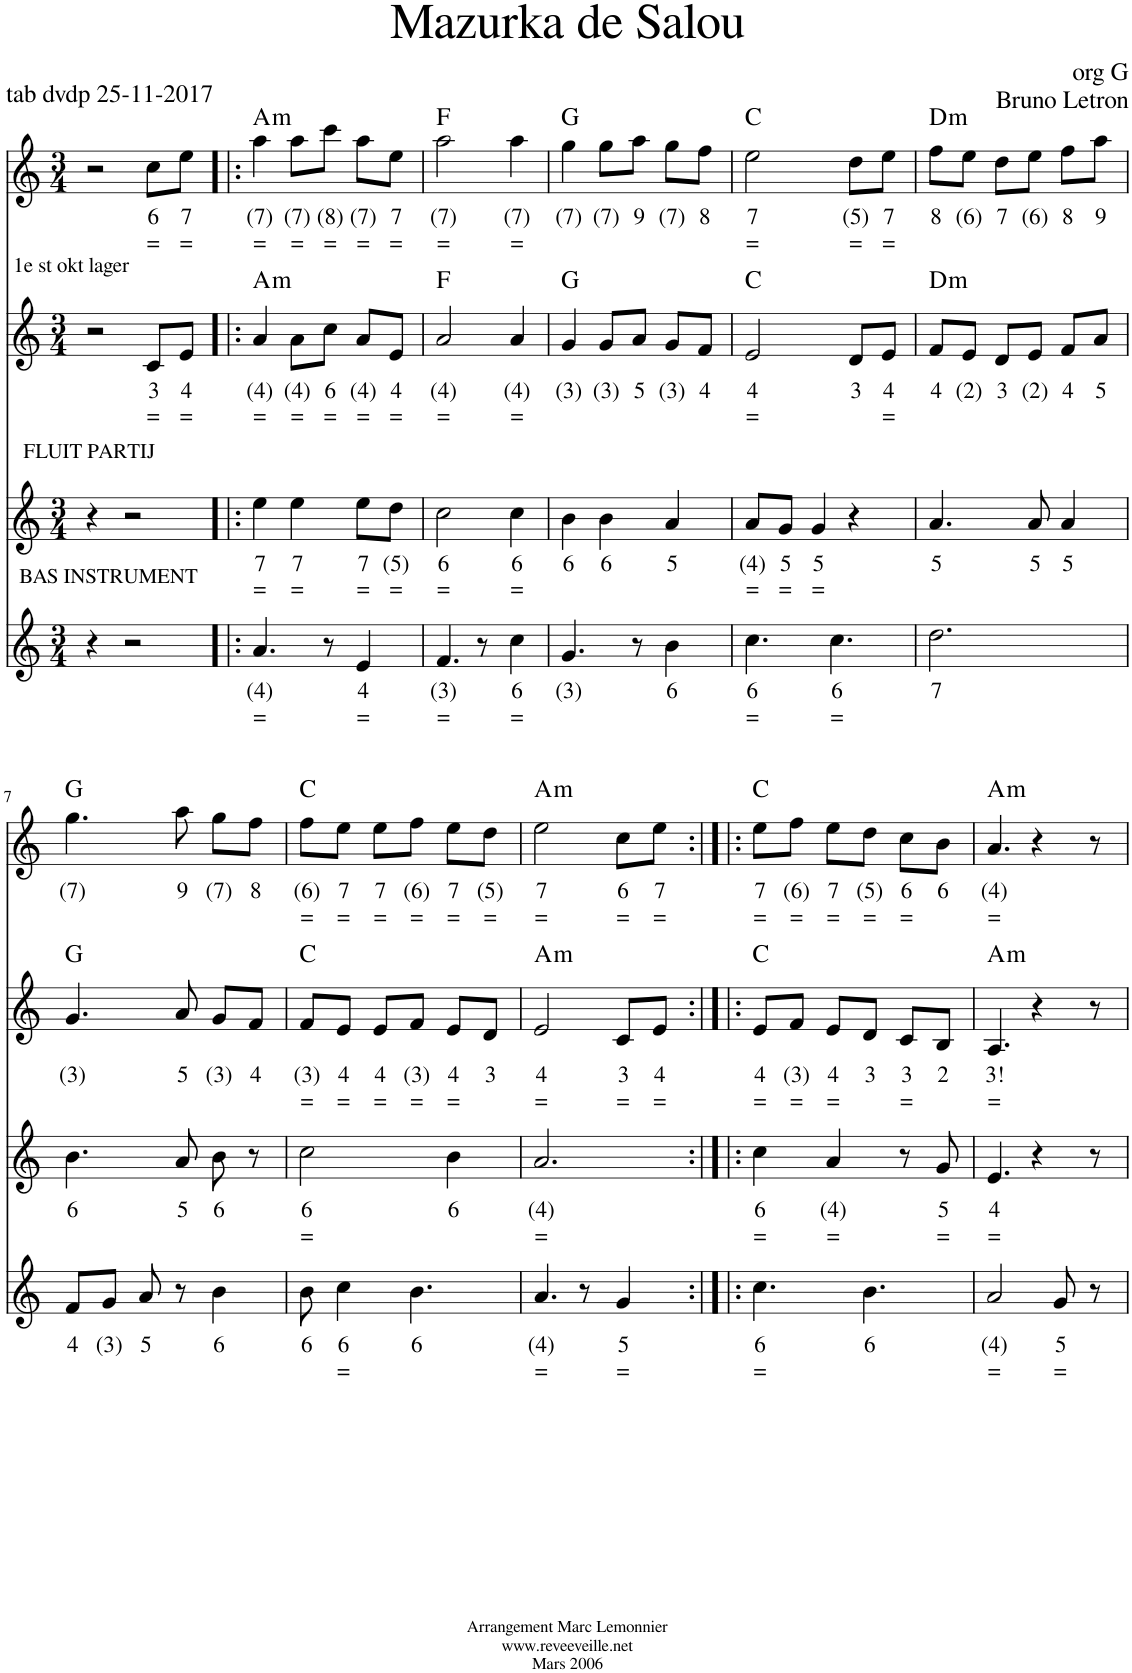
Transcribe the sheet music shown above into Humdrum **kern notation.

**kern	**text	**text	**kern	**text	**text	**kern	**text	**text	**harte	**kern	**text	**text	**harte
*part4	*part4	*part4	*part3	*part3	*part3	*part2	*part2	*part2	*part2	*part1	*part1	*part1	*part1
*staff4	*staff4	*staff4	*staff3	*staff3	*staff3	*staff2	*staff2	*staff2	*	*staff1	*staff1	*staff1	*
*I"Accordion	*	*	*I"Flute	*	*	*I"Stem	*	*	*	*I"Mazurka de Salou Mazurka	*	*	*
*I'Acc	*	*	*I'Fl	*	*	*	*	*	*	*	*	*	*
*clefG2	*	*	*clefG2	*	*	*clefG2	*	*	*	*clefG2	*	*	*
*k[]	*	*	*k[]	*	*	*k[]	*	*	*	*k[]	*	*	*
*M3/4	*	*	*M3/4	*	*	*M3/4	*	*	*	*M3/4	*	*	*
=1	=1	=1	=1	=1	=1	=1	=1	=1	=1	=1	=1	=1	=1
!	!	!	!	!	!	!LO:TX:a:t=1e st okt lager	!	!	!	!	!	!	!
!	!	!	!LO:TX:a:t=FLUIT PARTIJ	!	!	!	!	!	!	!	!	!	!
!LO:TX:a:t=BAS INSTRUMENT	!	!	!	!	!	!	!	!	!	!	!	!	!
4r	.	.	4r	.	.	2r	.	.	.	2r	.	.	.
2r	.	.	2r	.	.	.	.	.	.	.	.	.	.
!	!	!	!	!	!	!	!LO:LY:b	!LO:LY:b	!	!	!LO:LY:b	!LO:LY:b	!
.	.	.	.	.	.	8c/L	3	=	.	8cc\L	6	=	.
!	!	!	!	!	!	!	!LO:LY:b	!LO:LY:b	!	!	!LO:LY:b	!LO:LY:b	!
.	.	.	.	.	.	8e/J	4	=	.	8ee\J	7	=	.
=2!|:	=2!|:	=2!|:	=2!|:	=2!|:	=2!|:	=2!|:	=2!|:	=2!|:	=2!|:	=2!|:	=2!|:	=2!|:	=2!|:
!	!LO:LY:b	!LO:LY:b	!	!LO:LY:b	!LO:LY:b	!	!LO:LY:b	!LO:LY:b	!LO:H:kt=m	!	!LO:LY:b	!LO:LY:b	!LO:H:kt=m
4.a/	(4)	=	4ee\	7	=	4a/	(4)	=	A:min	4aa\	(7)	=	A:min
!	!	!	!	!LO:LY:b	!LO:LY:b	!	!LO:LY:b	!LO:LY:b	!	!	!LO:LY:b	!LO:LY:b	!
.	.	.	4ee\	7	=	8a\L	(4)	=	.	8aa\L	(7)	=	.
!	!	!	!	!	!	!	!LO:LY:b	!LO:LY:b	!	!	!LO:LY:b	!LO:LY:b	!
8r	.	.	.	.	.	8cc\J	6	=	.	8ccc\J	(8)	=	.
!	!LO:LY:b	!LO:LY:b	!	!LO:LY:b	!LO:LY:b	!	!LO:LY:b	!LO:LY:b	!	!	!LO:LY:b	!LO:LY:b	!
4e/	4	=	8ee\L	7	=	8a/L	(4)	=	.	8aa\L	(7)	=	.
!	!	!	!	!LO:LY:b	!LO:LY:b	!	!LO:LY:b	!LO:LY:b	!	!	!LO:LY:b	!LO:LY:b	!
.	.	.	8dd\J	(5)	=	8e/J	4	=	.	8ee\J	7	=	.
=3	=3	=3	=3	=3	=3	=3	=3	=3	=3	=3	=3	=3	=3
!	!LO:LY:b	!LO:LY:b	!	!LO:LY:b	!LO:LY:b	!	!LO:LY:b	!LO:LY:b	!	!	!LO:LY:b	!LO:LY:b	!
4.f/	(3)	=	2cc\	6	=	2a/	(4)	=	F:maj	2aa\	(7)	=	F:maj
8r	.	.	.	.	.	.	.	.	.	.	.	.	.
!	!LO:LY:b	!LO:LY:b	!	!LO:LY:b	!LO:LY:b	!	!LO:LY:b	!LO:LY:b	!	!	!LO:LY:b	!LO:LY:b	!
4cc\	6	=	4cc\	6	=	4a/	(4)	=	.	4aa\	(7)	=	.
=4	=4	=4	=4	=4	=4	=4	=4	=4	=4	=4	=4	=4	=4
!	!LO:LY:b	!	!	!LO:LY:b	!	!	!LO:LY:b	!	!	!	!LO:LY:b	!	!
4.g/	(3)	.	4b\	6	.	4g/	(3)	.	G:maj	4gg\	(7)	.	G:maj
!	!	!	!	!LO:LY:b	!	!	!LO:LY:b	!	!	!	!LO:LY:b	!	!
.	.	.	4b\	6	.	8g/L	(3)	.	.	8gg\L	(7)	.	.
!	!	!	!	!	!	!	!LO:LY:b	!	!	!	!LO:LY:b	!	!
8r	.	.	.	.	.	8a/J	5	.	.	8aa\J	9	.	.
!	!LO:LY:b	!	!	!LO:LY:b	!	!	!LO:LY:b	!	!	!	!LO:LY:b	!	!
4b\	6	.	4a/	5	.	8g/L	(3)	.	.	8gg\L	(7)	.	.
!	!	!	!	!	!	!	!LO:LY:b	!	!	!	!LO:LY:b	!	!
.	.	.	.	.	.	8f/J	4	.	.	8ff\J	8	.	.
=5	=5	=5	=5	=5	=5	=5	=5	=5	=5	=5	=5	=5	=5
!	!LO:LY:b	!LO:LY:b	!	!LO:LY:b	!LO:LY:b	!	!LO:LY:b	!LO:LY:b	!	!	!LO:LY:b	!LO:LY:b	!
4.cc\	6	=	8a/L	(4)	=	2e/	4	=	C:maj	2ee\	7	=	C:maj
!	!	!	!	!LO:LY:b	!LO:LY:b	!	!	!	!	!	!	!	!
.	.	.	8g/J	5	=	.	.	.	.	.	.	.	.
!	!	!	!	!LO:LY:b	!LO:LY:b	!	!	!	!	!	!	!	!
.	.	.	4g/	5	=	.	.	.	.	.	.	.	.
!	!LO:LY:b	!LO:LY:b	!	!	!	!	!	!	!	!	!	!	!
4.cc\	6	=	.	.	.	.	.	.	.	.	.	.	.
!	!	!	!	!	!	!	!LO:LY:b	!	!	!	!LO:LY:b	!LO:LY:b	!
.	.	.	4r	.	.	8d/L	3	.	.	8dd\L	(5)	=	.
!	!	!	!	!	!	!	!LO:LY:b	!LO:LY:b	!	!	!LO:LY:b	!LO:LY:b	!
.	.	.	.	.	.	8e/J	4	=	.	8ee\J	7	=	.
=6	=6	=6	=6	=6	=6	=6	=6	=6	=6	=6	=6	=6	=6
!	!LO:LY:b	!	!	!LO:LY:b	!	!	!LO:LY:b	!	!LO:H:kt=m	!	!LO:LY:b	!	!LO:H:kt=m
2.dd\	7	.	4.a/	5	.	8f/L	4	.	D:min	8ff\L	8	.	D:min
!	!	!	!	!	!	!	!LO:LY:b	!	!	!	!LO:LY:b	!	!
.	.	.	.	.	.	8e/J	(2)	.	.	8ee\J	(6)	.	.
!	!	!	!	!	!	!	!LO:LY:b	!	!	!	!LO:LY:b	!	!
.	.	.	.	.	.	8d/L	3	.	.	8dd\L	7	.	.
!	!	!	!	!LO:LY:b	!	!	!LO:LY:b	!	!	!	!LO:LY:b	!	!
.	.	.	8a/	5	.	8e/J	(2)	.	.	8ee\J	(6)	.	.
!	!	!	!	!LO:LY:b	!	!	!LO:LY:b	!	!	!	!LO:LY:b	!	!
.	.	.	4a/	5	.	8f/L	4	.	.	8ff\L	8	.	.
!	!	!	!	!	!	!	!LO:LY:b	!	!	!	!LO:LY:b	!	!
.	.	.	.	.	.	8a/J	5	.	.	8aa\J	9	.	.
!!LO:LB:g=z
=7	=7	=7	=7	=7	=7	=7	=7	=7	=7	=7	=7	=7	=7
!	!LO:LY:b	!	!	!LO:LY:b	!	!	!LO:LY:b	!	!	!	!LO:LY:b	!	!
8f/L	4	.	4.b\	6	.	4.g/	(3)	.	G:maj	4.gg\	(7)	.	G:maj
!	!LO:LY:b	!	!	!	!	!	!	!	!	!	!	!	!
8g/J	(3)	.	.	.	.	.	.	.	.	.	.	.	.
!	!LO:LY:b	!	!	!	!	!	!	!	!	!	!	!	!
8a/	5	.	.	.	.	.	.	.	.	.	.	.	.
!	!	!	!	!LO:LY:b	!	!	!LO:LY:b	!	!	!	!LO:LY:b	!	!
8r	.	.	8a/	5	.	8a/	5	.	.	8aa\	9	.	.
!	!LO:LY:b	!	!	!LO:LY:b	!	!	!LO:LY:b	!	!	!	!LO:LY:b	!	!
4b\	6	.	8b\	6	.	8g/L	(3)	.	.	8gg\L	(7)	.	.
!	!	!	!	!	!	!	!LO:LY:b	!	!	!	!LO:LY:b	!	!
.	.	.	8r	.	.	8f/J	4	.	.	8ff\J	8	.	.
=8	=8	=8	=8	=8	=8	=8	=8	=8	=8	=8	=8	=8	=8
!	!LO:LY:b	!	!	!LO:LY:b	!LO:LY:b	!	!LO:LY:b	!LO:LY:b	!	!	!LO:LY:b	!LO:LY:b	!
8b\	6	.	2cc\	6	=	8f/L	(3)	=	C:maj	8ff\L	(6)	=	C:maj
!	!LO:LY:b	!LO:LY:b	!	!	!	!	!LO:LY:b	!LO:LY:b	!	!	!LO:LY:b	!LO:LY:b	!
4cc\	6	=	.	.	.	8e/J	4	=	.	8ee\J	7	=	.
!	!	!	!	!	!	!	!LO:LY:b	!LO:LY:b	!	!	!LO:LY:b	!LO:LY:b	!
.	.	.	.	.	.	8e/L	4	=	.	8ee\L	7	=	.
!	!LO:LY:b	!	!	!	!	!	!LO:LY:b	!LO:LY:b	!	!	!LO:LY:b	!LO:LY:b	!
4.b\	6	.	.	.	.	8f/J	(3)	=	.	8ff\J	(6)	=	.
!	!	!	!	!LO:LY:b	!	!	!LO:LY:b	!LO:LY:b	!	!	!LO:LY:b	!LO:LY:b	!
.	.	.	4b\	6	.	8e/L	4	=	.	8ee\L	7	=	.
!	!	!	!	!	!	!	!LO:LY:b	!	!	!	!LO:LY:b	!LO:LY:b	!
.	.	.	.	.	.	8d/J	3	.	.	8dd\J	(5)	=	.
=9	=9	=9	=9	=9	=9	=9	=9	=9	=9	=9	=9	=9	=9
!	!LO:LY:b	!LO:LY:b	!	!LO:LY:b	!LO:LY:b	!	!LO:LY:b	!LO:LY:b	!LO:H:kt=m	!	!LO:LY:b	!LO:LY:b	!LO:H:kt=m
4.a/	(4)	=	2.a/	(4)	=	2e/	4	=	A:min	2ee\	7	=	A:min
8r	.	.	.	.	.	.	.	.	.	.	.	.	.
!	!LO:LY:b	!LO:LY:b	!	!	!	!	!LO:LY:b	!LO:LY:b	!	!	!LO:LY:b	!LO:LY:b	!
4g/	5	=	.	.	.	8c/L	3	=	.	8cc\L	6	=	.
!	!	!	!	!	!	!	!LO:LY:b	!LO:LY:b	!	!	!LO:LY:b	!LO:LY:b	!
.	.	.	.	.	.	8e/J	4	=	.	8ee\J	7	=	.
=10:|!|:	=10:|!|:	=10:|!|:	=10:|!|:	=10:|!|:	=10:|!|:	=10:|!|:	=10:|!|:	=10:|!|:	=10:|!|:	=10:|!|:	=10:|!|:	=10:|!|:	=10:|!|:
!	!LO:LY:b	!LO:LY:b	!	!LO:LY:b	!LO:LY:b	!	!LO:LY:b	!LO:LY:b	!	!	!LO:LY:b	!LO:LY:b	!
4.cc\	6	=	4cc\	6	=	8e/L	4	=	C:maj	8ee\L	7	=	C:maj
!	!	!	!	!	!	!	!LO:LY:b	!LO:LY:b	!	!	!LO:LY:b	!LO:LY:b	!
.	.	.	.	.	.	8f/J	(3)	=	.	8ff\J	(6)	=	.
!	!	!	!	!LO:LY:b	!LO:LY:b	!	!LO:LY:b	!LO:LY:b	!	!	!LO:LY:b	!LO:LY:b	!
.	.	.	4a/	(4)	=	8e/L	4	=	.	8ee\L	7	=	.
!	!LO:LY:b	!	!	!	!	!	!LO:LY:b	!	!	!	!LO:LY:b	!LO:LY:b	!
4.b\	6	.	.	.	.	8d/J	3	.	.	8dd\J	(5)	=	.
!	!	!	!	!	!	!	!LO:LY:b	!LO:LY:b	!	!	!LO:LY:b	!LO:LY:b	!
.	.	.	8r	.	.	8c/L	3	=	.	8cc\L	6	=	.
!	!	!	!	!LO:LY:b	!LO:LY:b	!	!LO:LY:b	!	!	!	!LO:LY:b	!	!
.	.	.	8g/	5	=	8B/J	2	.	.	8b\J	6	.	.
=11	=11	=11	=11	=11	=11	=11	=11	=11	=11	=11	=11	=11	=11
!	!LO:LY:b	!LO:LY:b	!	!LO:LY:b	!LO:LY:b	!	!LO:LY:b	!LO:LY:b	!LO:H:kt=m	!	!LO:LY:b	!LO:LY:b	!LO:H:kt=m
2a/	(4)	=	4.e/	4	=	4.A/	3!	=	A:min	4.a/	(4)	=	A:min
.	.	.	4r	.	.	4r	.	.	.	4r	.	.	.
!	!LO:LY:b	!LO:LY:b	!	!	!	!	!	!	!	!	!	!	!
8g/	5	=	.	.	.	.	.	.	.	.	.	.	.
8r	.	.	8r	.	.	8r	.	.	.	8r	.	.	.
=	=	=	=	=	=	=	=	=	=	=	=	=	=
*-	*-	*-	*-	*-	*-	*-	*-	*-	*-	*-	*-	*-	*-
